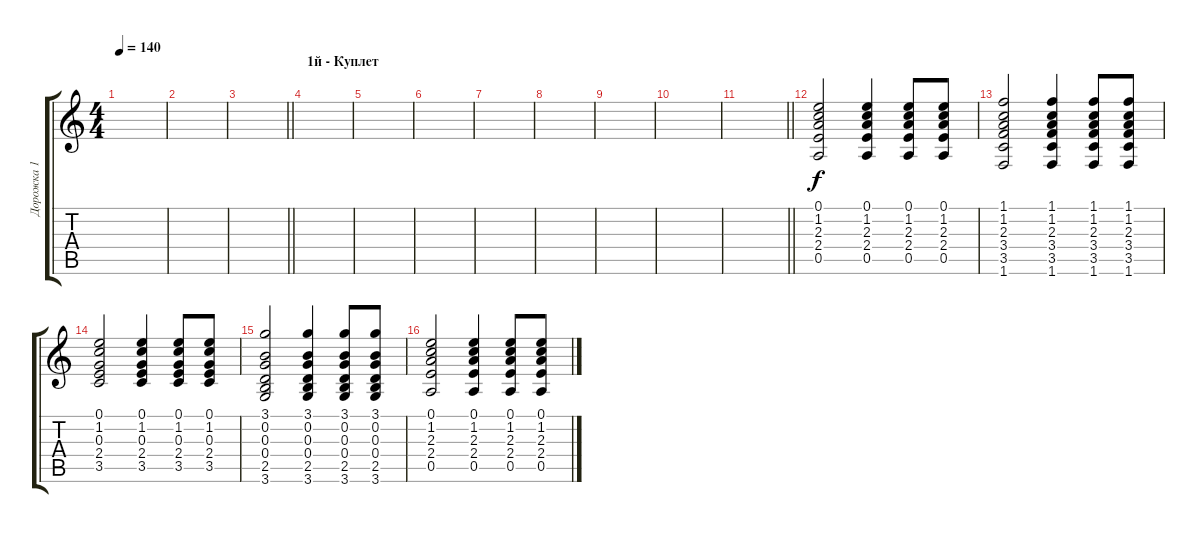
\track ("Дорожка 1" "Дорожка 1") {instrument acousticguitarsteel}
\staff {score tabs}
\tuning (E4 B3 G3 D3 A2 E2) {hide}
\ts (4 4)
\tempo 140
\clef g2
\ks c
|
|
\barLineRight lightlight
|
\section ("" "1й - Куплет")
|
|
|
|
|
|
|
\barLineRight lightlight
|
(0.1 1.2 2.3 2.4 0.5).2 (0.1 1.2 2.3 2.4 0.5).4 (0.1 1.2 2.3 2.4 0.5).8 (0.1 1.2 2.3 2.4 0.5).8 |
(1.1 1.2 2.3 3.4 3.5 1.6).2 (1.1 1.2 2.3 3.4 3.5 1.6).4 (1.1 1.2 2.3 3.4 3.5 1.6).8 (1.1 1.2 2.3 3.4 3.5 1.6).8 |
(0.1 1.2 0.3 2.4 3.5).2 (0.1 1.2 0.3 2.4 3.5).4 (0.1 1.2 0.3 2.4 3.5).8 (0.1 1.2 0.3 2.4 3.5).8 |
(3.1 0.2 0.3 0.4 2.5 3.6).2 (3.1 0.2 0.3 0.4 2.5 3.6).4 (3.1 0.2 0.3 0.4 2.5 3.6).8 (3.1 0.2 0.3 0.4 2.5 3.6).8 |
(0.1 1.2 2.3 2.4 0.5).2 (0.1 1.2 2.3 2.4 0.5).4 (0.1 1.2 2.3 2.4 0.5).8 (0.1 1.2 2.3 2.4 0.5).8
